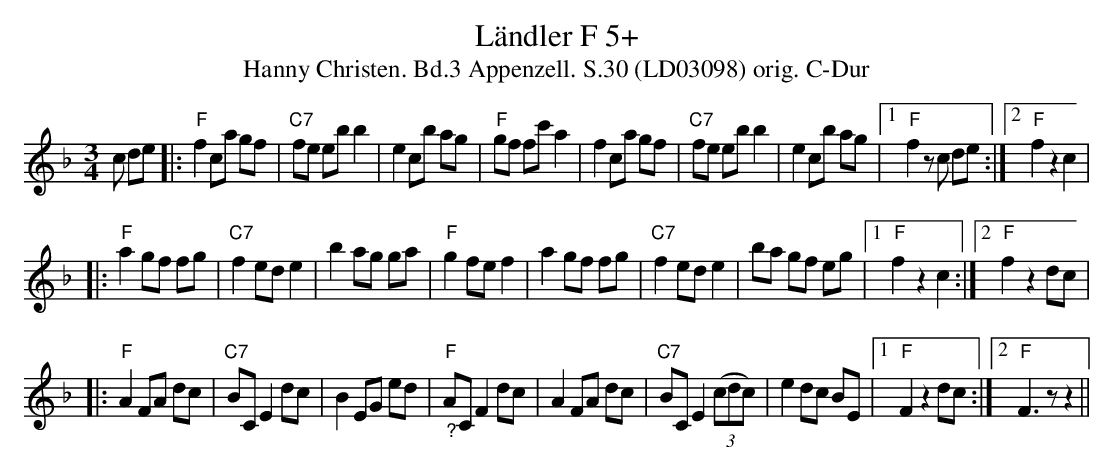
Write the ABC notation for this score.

X:1
T:Ländler F 5+
T:Hanny Christen. Bd.3 Appenzell. S.30 (LD03098) orig. C-Dur
M:3/4
L:1/8
K:Fmaj
c de |: "F"f2 ca gf | "C7"fe eb b2 | e2 cb ag | "F"gf fc' a2 | \
f2 ca gf | "C7"fe eb b2 | e2 cb ag |1 "F"f2 z c de :|2 "F"f2 z2 c2 |
|: "F"a2 gf fg | "C7"f2 ed e2 | b2 ag ga | "F"g2 fe f2 | \
a2 gf fg | "C7"f2 ed e2 | ba gf eg |1 "F"f2 z2 c2 :|2 "F"f2 z2 dc |
|: "F"A2 FA dc | "C7"BC E2 dc | B2 EG ed | "_?""F"AC F2 dc | \
A2 FA dc | "C7"BC E2 (3(cdc) | e2 dc BE |1 "F"F2 z2 dc :|2 "F"F3 z z2 ||
